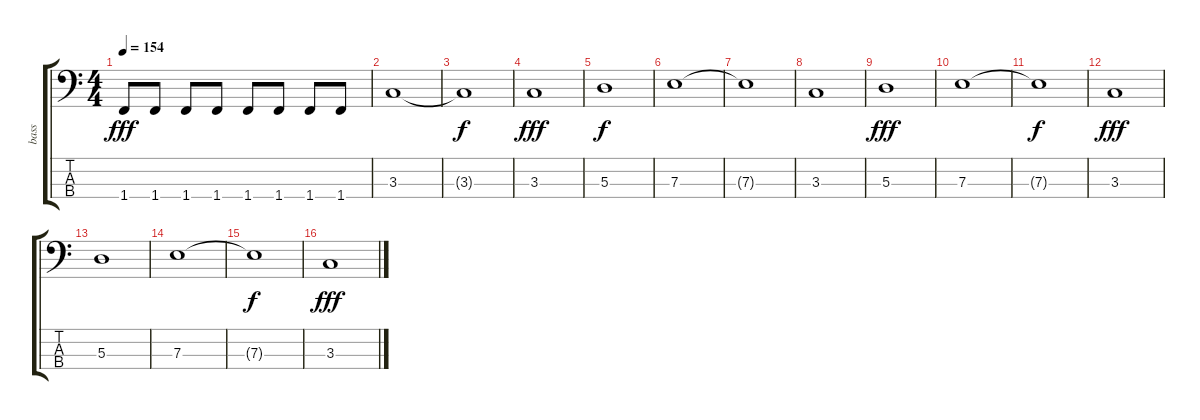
\track ("bass" "bass") {instrument electricbasspick}
\staff {score tabs}
\tuning (G2 D2 A1 E1) {hide}
\ts (4 4)
\tempo 154
\clef f4
\ks c
1.4.8{dy fff} 1.4.8 1.4.8 1.4.8 1.4.8 1.4.8 1.4.8 1.4.8 |
3.3.1 |
3.3{t}.1{dy f} |
3.3.1{dy fff} |
5.3.1{dy f} |
7.3.1 |
7.3{t}.1 |
3.3.1 |
5.3.1{dy fff} |
7.3.1 |
7.3{t}.1{dy f} |
3.3.1{dy fff} |
5.3.1 |
7.3.1 |
7.3{t}.1{dy f} |
3.3.1{dy fff}
